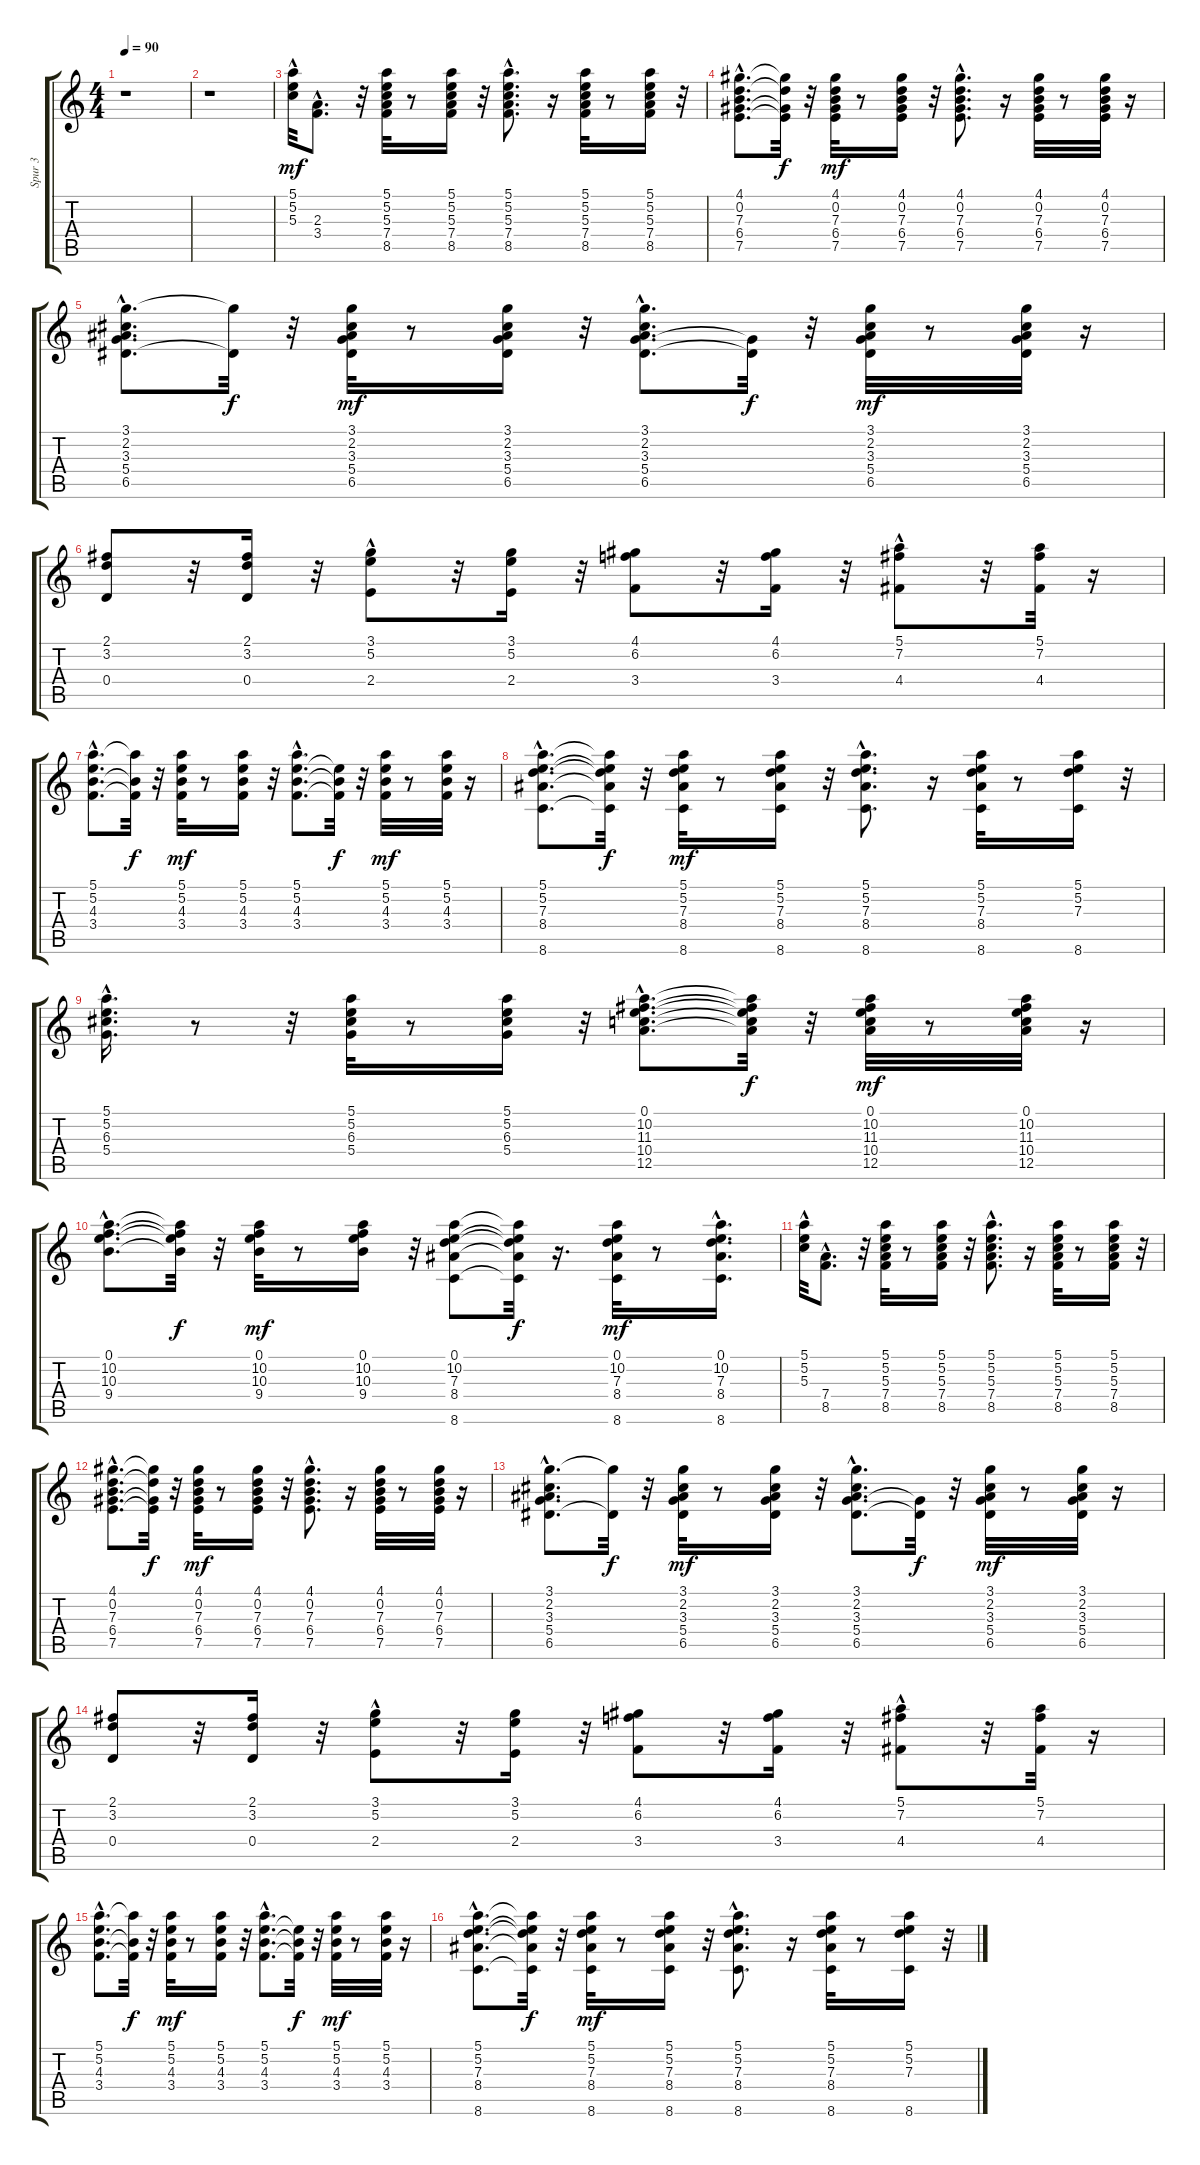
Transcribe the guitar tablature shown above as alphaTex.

\track ("Spur 3" "Spur 3") {instrument acousticguitarsteel}
\staff {score tabs}
\tuning (E4 B3 G3 D3 A2 E2) {hide}
\ts (4 4)
\tempo 90
\clef g2
\ks c
r.1{dy mf instrument acousticguitarsteel} |
r.1 |
(5.1{hac} 5.2{hac} 5.3{hac}).32 (2.3{hac} 3.4{hac}).8{d} r.32 (5.1 5.2 5.3 7.4 8.5).32 r.8 (5.1 5.2 5.3 7.4 8.5).16 r.32 (5.1 5.2 5.3 7.4{hac} 8.5{hac}).8{d} r.16 (5.1 5.2 5.3 7.4 8.5).32 r.8 (5.1 5.2 5.3 7.4 8.5).16 r.32 |
(4.1{hac} 0.2{hac} 7.3{hac} 6.4{hac} 7.5{hac}).8{d} (4.1{t} 7.3{t} 6.4{t} 7.5{t}).32{dy f} r.32 (4.1 0.2 7.3 6.4 7.5).32{dy mf} r.8 (4.1 0.2 7.3 6.4 7.5).16 r.32 (4.1{hac} 0.2{hac} 7.3{hac} 6.4{hac} 7.5{hac}).8{d} r.16 (4.1 0.2 7.3 6.4 7.5).32 r.8 (4.1 0.2 7.3 6.4 7.5).32 r.16 |
(3.1{hac} 2.2{hac} 3.3{hac} 5.4{hac} 6.5{hac}).8{d} (3.1{t} 6.5{t}).32{dy f} r.32 (3.1 2.2 3.3 5.4 6.5).32{dy mf} r.8 (3.1 2.2 3.3 5.4 6.5).16 r.32 (3.1{hac} 2.2{hac} 3.3{hac} 5.4{hac} 6.5{hac}).8{d} (5.4{t} 6.5{t}).32{dy f} r.32 (3.1 2.2 3.3 5.4 6.5).32{dy mf} r.8 (3.1 2.2 3.3 5.4 6.5).32 r.16 |
(2.1 3.2 0.4).8 r.32 (2.1 3.2 0.4).16 r.32 (3.1 5.2{hac} 2.4).8 r.32 (3.1 5.2 2.4).16 r.32 (4.1 6.2 3.4).8 r.32 (4.1 6.2 3.4).16 r.32 (5.1 7.2{hac} 4.4{hac}).8 r.32 (5.1 7.2 4.4).32 r.16 |
(5.1{hac} 5.2{hac} 4.3{hac} 3.4{hac}).8{d} (5.1{t} 4.3{t} 3.4{t}).32{dy f} r.32 (5.1 5.2 4.3 3.4).32{dy mf} r.8 (5.1 5.2 4.3 3.4).16 r.32 (5.1{hac} 5.2{hac} 4.3{hac} 3.4{hac}).8{d} (5.2{t} 4.3{t} 3.4{t}).32{dy f} r.32 (5.1 5.2 4.3 3.4).32{dy mf} r.8 (5.1 5.2 4.3 3.4).32 r.16 |
(5.1{hac} 5.2{hac} 7.3{hac} 8.4{hac} 8.6{hac}).8{d} (5.1{t} 5.2{t} 7.3{t} 8.4{t} 8.6{t}).32{dy f} r.32 (5.1 5.2 7.3 8.4 8.6).32{dy mf} r.8 (5.1 5.2 7.3 8.4 8.6).16 r.32 (5.1 5.2 7.3 8.4{hac} 8.6{hac}).8{d} r.16 (5.1 5.2 7.3 8.4 8.6).32 r.8 (5.1 5.2 7.3 8.6).16 r.32 |
(5.1{hac} 5.2{hac} 6.3{hac} 5.4{hac}).16{d} r.8 r.32 (5.1 5.2 6.3 5.4).32 r.8 (5.1 5.2 6.3 5.4).16 r.32 (0.1{hac} 10.2{hac} 11.3{hac} 10.4{hac} 12.5{hac}).8{d} (0.1{t} 10.2{t} 11.3{t} 10.4{t} 12.5{t}).32{dy f} r.32 (0.1 10.2 11.3 10.4 12.5).32{dy mf} r.8 (0.1 10.2 11.3 10.4 12.5).32 r.16 |
(0.1{hac} 10.2{hac} 10.3{hac} 9.4{hac}).8{d} (0.1{t} 10.2{t} 10.3{t} 9.4{t}).32{dy f} r.32 (0.1 10.2 10.3 9.4).32{dy mf} r.8 (0.1 10.2 10.3 9.4).16 r.32 (0.1 10.2 7.3 8.4 8.6).8 (0.1{t} 10.2{t} 7.3{t} 8.4{t} 8.6{t}).32{dy f} r.16{d} (0.1 10.2 7.3 8.4 8.6).32{dy mf} r.8 (0.1{hac} 10.2{hac} 7.3{hac} 8.4{hac} 8.6{hac}).16{d} |
(5.1{hac} 5.2{hac} 5.3{hac}).32 (7.4{hac} 8.5{hac}).8{d} r.32 (5.1 5.2 5.3 7.4 8.5).32 r.8 (5.1 5.2 5.3 7.4 8.5).16 r.32 (5.1 5.2 5.3 7.4{hac} 8.5{hac}).8{d} r.16 (5.1 5.2 5.3 7.4 8.5).32 r.8 (5.1 5.2 5.3 7.4 8.5).16 r.32 |
(4.1{hac} 0.2{hac} 7.3{hac} 6.4{hac} 7.5{hac}).8{d} (4.1{t} 7.3{t} 6.4{t} 7.5{t}).32{dy f} r.32 (4.1 0.2 7.3 6.4 7.5).32{dy mf} r.8 (4.1 0.2 7.3 6.4 7.5).16 r.32 (4.1{hac} 0.2{hac} 7.3{hac} 6.4{hac} 7.5{hac}).8{d} r.16 (4.1 0.2 7.3 6.4 7.5).32 r.8 (4.1 0.2 7.3 6.4 7.5).32 r.16 |
(3.1{hac} 2.2{hac} 3.3{hac} 5.4{hac} 6.5{hac}).8{d} (3.1{t} 6.5{t}).32{dy f} r.32 (3.1 2.2 3.3 5.4 6.5).32{dy mf} r.8 (3.1 2.2 3.3 5.4 6.5).16 r.32 (3.1{hac} 2.2{hac} 3.3{hac} 5.4{hac} 6.5{hac}).8{d} (5.4{t} 6.5{t}).32{dy f} r.32 (3.1 2.2 3.3 5.4 6.5).32{dy mf} r.8 (3.1 2.2 3.3 5.4 6.5).32 r.16 |
(2.1 3.2 0.4).8 r.32 (2.1 3.2 0.4).16 r.32 (3.1 5.2{hac} 2.4).8 r.32 (3.1 5.2 2.4).16 r.32 (4.1 6.2 3.4).8 r.32 (4.1 6.2 3.4).16 r.32 (5.1 7.2{hac} 4.4{hac}).8 r.32 (5.1 7.2 4.4).32 r.16 |
(5.1{hac} 5.2{hac} 4.3{hac} 3.4{hac}).8{d} (5.1{t} 4.3{t} 3.4{t}).32{dy f} r.32 (5.1 5.2 4.3 3.4).32{dy mf} r.8 (5.1 5.2 4.3 3.4).16 r.32 (5.1{hac} 5.2{hac} 4.3{hac} 3.4{hac}).8{d} (5.2{t} 4.3{t} 3.4{t}).32{dy f} r.32 (5.1 5.2 4.3 3.4).32{dy mf} r.8 (5.1 5.2 4.3 3.4).32 r.16 |
(5.1{hac} 5.2{hac} 7.3{hac} 8.4{hac} 8.6{hac}).8{d} (5.1{t} 5.2{t} 7.3{t} 8.4{t} 8.6{t}).32{dy f} r.32 (5.1 5.2 7.3 8.4 8.6).32{dy mf} r.8 (5.1 5.2 7.3 8.4 8.6).16 r.32 (5.1 5.2 7.3 8.4{hac} 8.6{hac}).8{d} r.16 (5.1 5.2 7.3 8.4 8.6).32 r.8 (5.1 5.2 7.3 8.6).16 r.32
